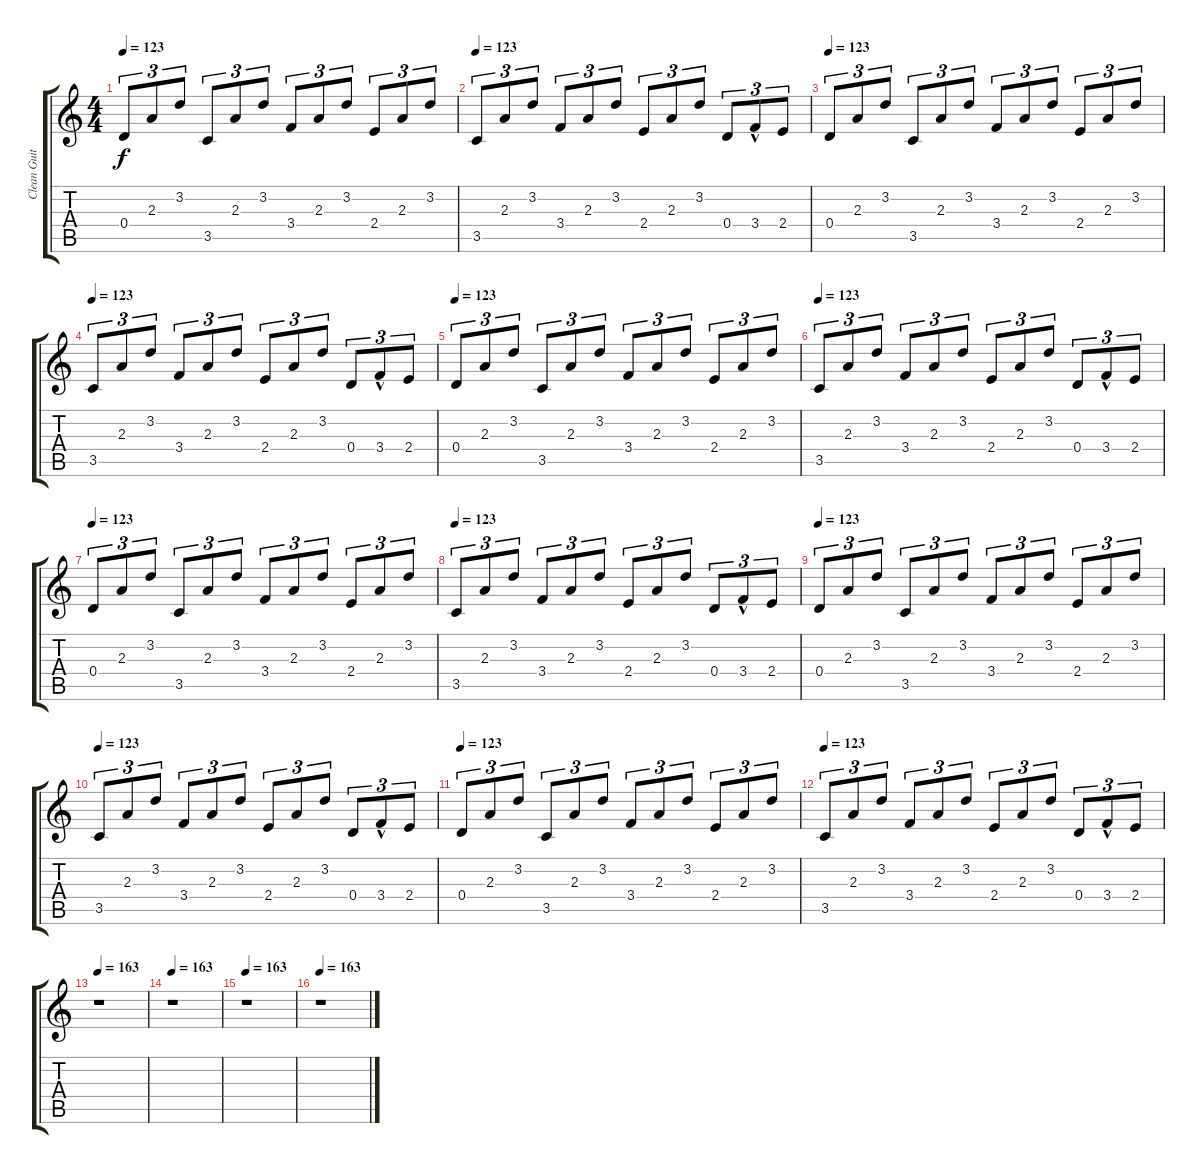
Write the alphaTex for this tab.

\track ("Clean Guitar" "Clean Guit") {instrument electricguitarclean}
\staff {score tabs}
\tuning (E4 B3 G3 D3 A2 E2) {hide}
\ts (4 4)
\tempo 123
\clef g2
\ks c
0.4.8{tu (3 2) dy f volume 10} 2.3.8{tu (3 2)} 3.2.8{tu (3 2)} 3.5.8{tu (3 2)} 2.3.8{tu (3 2)} 3.2.8{tu (3 2)} 3.4.8{tu (3 2)} 2.3.8{tu (3 2)} 3.2.8{tu (3 2)} 2.4.8{tu (3 2)} 2.3.8{tu (3 2)} 3.2.8{tu (3 2)} |
\tempo 123
3.5.8{tu (3 2)} 2.3.8{tu (3 2)} 3.2.8{tu (3 2)} 3.4.8{tu (3 2)} 2.3.8{tu (3 2)} 3.2.8{tu (3 2)} 2.4.8{tu (3 2)} 2.3.8{tu (3 2)} 3.2.8{tu (3 2)} 0.4.8{tu (3 2)} 3.4{hac}.8{tu (3 2)} 2.4.8{tu (3 2)} |
\tempo 123
0.4.8{tu (3 2) volume 10} 2.3.8{tu (3 2)} 3.2.8{tu (3 2)} 3.5.8{tu (3 2)} 2.3.8{tu (3 2)} 3.2.8{tu (3 2)} 3.4.8{tu (3 2)} 2.3.8{tu (3 2)} 3.2.8{tu (3 2)} 2.4.8{tu (3 2)} 2.3.8{tu (3 2)} 3.2.8{tu (3 2)} |
\tempo 123
3.5.8{tu (3 2)} 2.3.8{tu (3 2)} 3.2.8{tu (3 2)} 3.4.8{tu (3 2)} 2.3.8{tu (3 2)} 3.2.8{tu (3 2)} 2.4.8{tu (3 2)} 2.3.8{tu (3 2)} 3.2.8{tu (3 2)} 0.4.8{tu (3 2)} 3.4{hac}.8{tu (3 2)} 2.4.8{tu (3 2)} |
\tempo 123
0.4.8{tu (3 2) volume 10} 2.3.8{tu (3 2)} 3.2.8{tu (3 2)} 3.5.8{tu (3 2)} 2.3.8{tu (3 2)} 3.2.8{tu (3 2)} 3.4.8{tu (3 2)} 2.3.8{tu (3 2)} 3.2.8{tu (3 2)} 2.4.8{tu (3 2)} 2.3.8{tu (3 2)} 3.2.8{tu (3 2)} |
\tempo 123
3.5.8{tu (3 2)} 2.3.8{tu (3 2)} 3.2.8{tu (3 2)} 3.4.8{tu (3 2)} 2.3.8{tu (3 2)} 3.2.8{tu (3 2)} 2.4.8{tu (3 2)} 2.3.8{tu (3 2)} 3.2.8{tu (3 2)} 0.4.8{tu (3 2)} 3.4{hac}.8{tu (3 2)} 2.4.8{tu (3 2)} |
\tempo 123
0.4.8{tu (3 2) volume 10} 2.3.8{tu (3 2)} 3.2.8{tu (3 2)} 3.5.8{tu (3 2)} 2.3.8{tu (3 2)} 3.2.8{tu (3 2)} 3.4.8{tu (3 2)} 2.3.8{tu (3 2)} 3.2.8{tu (3 2)} 2.4.8{tu (3 2)} 2.3.8{tu (3 2)} 3.2.8{tu (3 2)} |
\tempo 123
3.5.8{tu (3 2)} 2.3.8{tu (3 2)} 3.2.8{tu (3 2)} 3.4.8{tu (3 2)} 2.3.8{tu (3 2)} 3.2.8{tu (3 2)} 2.4.8{tu (3 2)} 2.3.8{tu (3 2)} 3.2.8{tu (3 2)} 0.4.8{tu (3 2)} 3.4{hac}.8{tu (3 2)} 2.4.8{tu (3 2)} |
\tempo 123
0.4.8{tu (3 2) volume 10} 2.3.8{tu (3 2)} 3.2.8{tu (3 2)} 3.5.8{tu (3 2)} 2.3.8{tu (3 2)} 3.2.8{tu (3 2)} 3.4.8{tu (3 2)} 2.3.8{tu (3 2)} 3.2.8{tu (3 2)} 2.4.8{tu (3 2)} 2.3.8{tu (3 2)} 3.2.8{tu (3 2)} |
\tempo 123
3.5.8{tu (3 2)} 2.3.8{tu (3 2)} 3.2.8{tu (3 2)} 3.4.8{tu (3 2)} 2.3.8{tu (3 2)} 3.2.8{tu (3 2)} 2.4.8{tu (3 2)} 2.3.8{tu (3 2)} 3.2.8{tu (3 2)} 0.4.8{tu (3 2)} 3.4{hac}.8{tu (3 2)} 2.4.8{tu (3 2)} |
\tempo 123
0.4.8{tu (3 2) volume 10} 2.3.8{tu (3 2)} 3.2.8{tu (3 2)} 3.5.8{tu (3 2)} 2.3.8{tu (3 2)} 3.2.8{tu (3 2)} 3.4.8{tu (3 2)} 2.3.8{tu (3 2)} 3.2.8{tu (3 2)} 2.4.8{tu (3 2)} 2.3.8{tu (3 2)} 3.2.8{tu (3 2)} |
\tempo 123
3.5.8{tu (3 2)} 2.3.8{tu (3 2)} 3.2.8{tu (3 2)} 3.4.8{tu (3 2)} 2.3.8{tu (3 2)} 3.2.8{tu (3 2)} 2.4.8{tu (3 2)} 2.3.8{tu (3 2)} 3.2.8{tu (3 2)} 0.4.8{tu (3 2)} 3.4{hac}.8{tu (3 2)} 2.4.8{tu (3 2)} |
\tempo 163
r.1 |
\tempo 163
r.1 |
\tempo 163
r.1 |
\tempo 163
r.1
